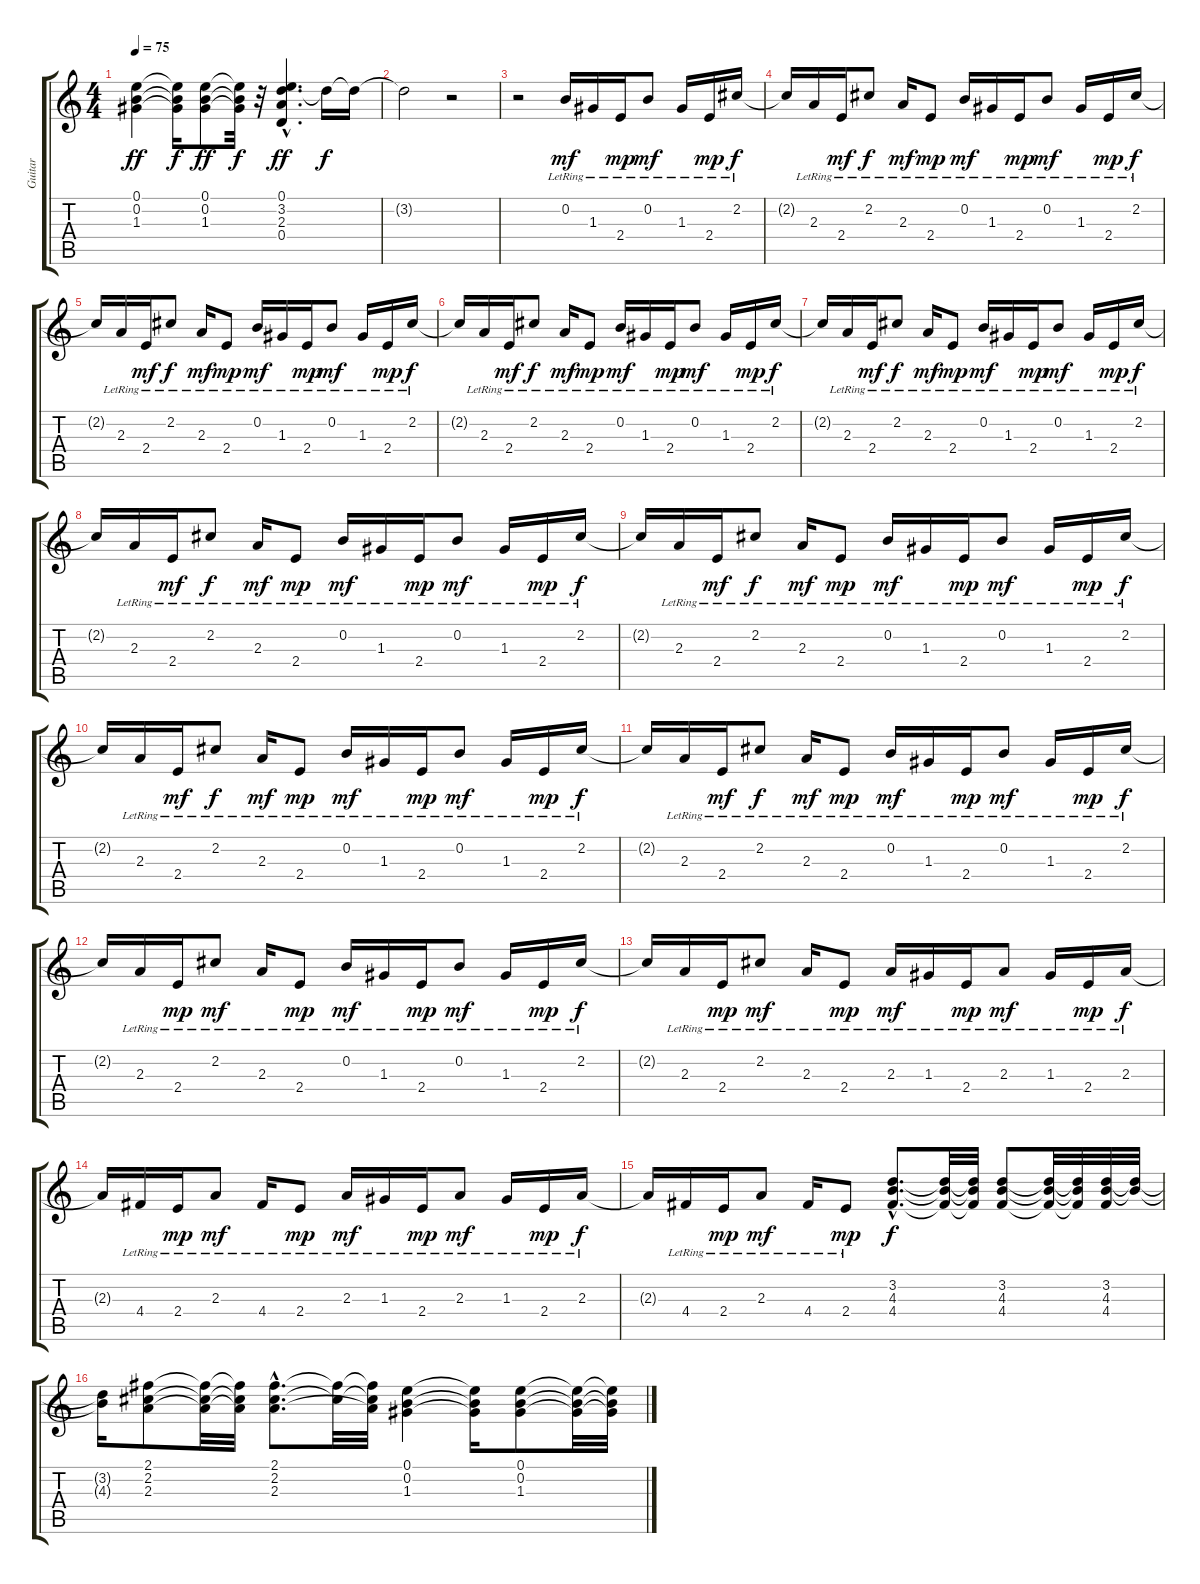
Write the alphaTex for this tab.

\track ("Guitar" "Guitar") {instrument electricguitarjazz}
\staff {score tabs}
\tuning (E4 B3 G3 D3 A2 E2) {hide}
\ts (4 4)
\tempo 75
\clef g2
\ks c
(0.1 0.2 1.3).4{dy ff} (0.1{t} 0.2{t} 1.3{t}).16{dy f} (0.1 0.2 1.3).8{dy ff} (0.1{t} 0.2{t} 1.3{t}).32{dy f} r.32 (0.1{hac} 3.2{hac} 2.3{hac} 0.4{hac}).4{d dy ff} 3.2{t}.16{dy f} 3.2{t}.16 |
3.2{t}.2 r.2 |
r.2 0.2{lr}.16{dy mf} 1.3{lr}.16 2.4{lr}.16{dy mp} 0.2{lr}.8{dy mf} 1.3{lr}.16 2.4{lr}.16{dy mp} 2.2{lr}.16{dy f} |
2.2{t}.16 2.3{lr}.16 2.4{lr}.16{dy mf} 2.2{lr}.8{dy f} 2.3{lr}.16{dy mf} 2.4{lr}.8{dy mp} 0.2{lr}.16{dy mf} 1.3{lr}.16 2.4{lr}.16{dy mp} 0.2{lr}.8{dy mf} 1.3{lr}.16 2.4{lr}.16{dy mp} 2.2{lr}.16{dy f} |
2.2{t}.16 2.3{lr}.16 2.4{lr}.16{dy mf} 2.2{lr}.8{dy f} 2.3{lr}.16{dy mf} 2.4{lr}.8{dy mp} 0.2{lr}.16{dy mf} 1.3{lr}.16 2.4{lr}.16{dy mp} 0.2{lr}.8{dy mf} 1.3{lr}.16 2.4{lr}.16{dy mp} 2.2{lr}.16{dy f} |
2.2{t}.16 2.3{lr}.16 2.4{lr}.16{dy mf} 2.2{lr}.8{dy f} 2.3{lr}.16{dy mf} 2.4{lr}.8{dy mp} 0.2{lr}.16{dy mf} 1.3{lr}.16 2.4{lr}.16{dy mp} 0.2{lr}.8{dy mf} 1.3{lr}.16 2.4{lr}.16{dy mp} 2.2{lr}.16{dy f} |
2.2{t}.16 2.3{lr}.16 2.4{lr}.16{dy mf} 2.2{lr}.8{dy f} 2.3{lr}.16{dy mf} 2.4{lr}.8{dy mp} 0.2{lr}.16{dy mf} 1.3{lr}.16 2.4{lr}.16{dy mp} 0.2{lr}.8{dy mf} 1.3{lr}.16 2.4{lr}.16{dy mp} 2.2{lr}.16{dy f} |
2.2{t}.16 2.3{lr}.16 2.4{lr}.16{dy mf} 2.2{lr}.8{dy f} 2.3{lr}.16{dy mf} 2.4{lr}.8{dy mp} 0.2{lr}.16{dy mf} 1.3{lr}.16 2.4{lr}.16{dy mp} 0.2{lr}.8{dy mf} 1.3{lr}.16 2.4{lr}.16{dy mp} 2.2{lr}.16{dy f} |
2.2{t}.16 2.3{lr}.16 2.4{lr}.16{dy mf} 2.2{lr}.8{dy f} 2.3{lr}.16{dy mf} 2.4{lr}.8{dy mp} 0.2{lr}.16{dy mf} 1.3{lr}.16 2.4{lr}.16{dy mp} 0.2{lr}.8{dy mf} 1.3{lr}.16 2.4{lr}.16{dy mp} 2.2{lr}.16{dy f} |
2.2{t}.16 2.3{lr}.16 2.4{lr}.16{dy mf} 2.2{lr}.8{dy f} 2.3{lr}.16{dy mf} 2.4{lr}.8{dy mp} 0.2{lr}.16{dy mf} 1.3{lr}.16 2.4{lr}.16{dy mp} 0.2{lr}.8{dy mf} 1.3{lr}.16 2.4{lr}.16{dy mp} 2.2{lr}.16{dy f} |
2.2{t}.16 2.3{lr}.16 2.4{lr}.16{dy mf} 2.2{lr}.8{dy f} 2.3{lr}.16{dy mf} 2.4{lr}.8{dy mp} 0.2{lr}.16{dy mf} 1.3{lr}.16 2.4{lr}.16{dy mp} 0.2{lr}.8{dy mf} 1.3{lr}.16 2.4{lr}.16{dy mp} 2.2{lr}.16{dy f} |
2.2{t}.16 2.3{lr}.16 2.4{lr}.16{dy mp} 2.2{lr}.8{dy mf} 2.3{lr}.16 2.4{lr}.8{dy mp} 0.2{lr}.16{dy mf} 1.3{lr}.16 2.4{lr}.16{dy mp} 0.2{lr}.8{dy mf} 1.3{lr}.16 2.4{lr}.16{dy mp} 2.2{lr}.16{dy f} |
2.2{t}.16 2.3{lr}.16 2.4{lr}.16{dy mp} 2.2{lr}.8{dy mf} 2.3{lr}.16 2.4{lr}.8{dy mp} 2.3{lr}.16{dy mf} 1.3{lr}.16 2.4{lr}.16{dy mp} 2.3{lr}.8{dy mf} 1.3{lr}.16 2.4{lr}.16{dy mp} 2.3{lr}.16{dy f} |
2.3{t}.16 4.4{lr}.16 2.4{lr}.16{dy mp} 2.3{lr}.8{dy mf} 4.4{lr}.16 2.4{lr}.8{dy mp} 2.3{lr}.16{dy mf} 1.3{lr}.16 2.4{lr}.16{dy mp} 2.3{lr}.8{dy mf} 1.3{lr}.16 2.4{lr}.16{dy mp} 2.3{lr}.16{dy f} |
2.3{t}.16 4.4{lr}.16 2.4{lr}.16{dy mp} 2.3{lr}.8{dy mf} 4.4{lr}.16 2.4{lr}.8{dy mp} (3.2{hac} 4.3{hac} 4.4{hac}).8{d dy f} (3.2{t} 4.3{t} 4.4{t}).32 (3.2{t} 4.3{t} 4.4{t}).32 (3.2 4.3 4.4).8 (3.2{t} 4.3{t} 4.4{t}).32 (3.2{t} 4.3{t} 4.4{t}).32 (3.2 4.3 4.4).32 (3.2{t} 4.3{t}).32 |
(3.2{t} 4.3{t}).16 (2.1 2.2 2.3).8 (2.1{t} 2.2{t} 2.3{t}).32 (2.1{t} 2.2{t} 2.3{t}).32 (2.1{hac} 2.2{hac} 2.3{hac}).8{d} (2.1{t} 2.2{t}).32 (2.1{t} 2.2{t} 2.3{t}).32 (0.1 0.2 1.3).4 (0.1{t} 0.2{t} 1.3{t}).16 (0.1 0.2 1.3).8 (0.1{t} 0.2{t} 1.3{t}).32 (0.1{t} 0.2{t} 1.3{t}).32
